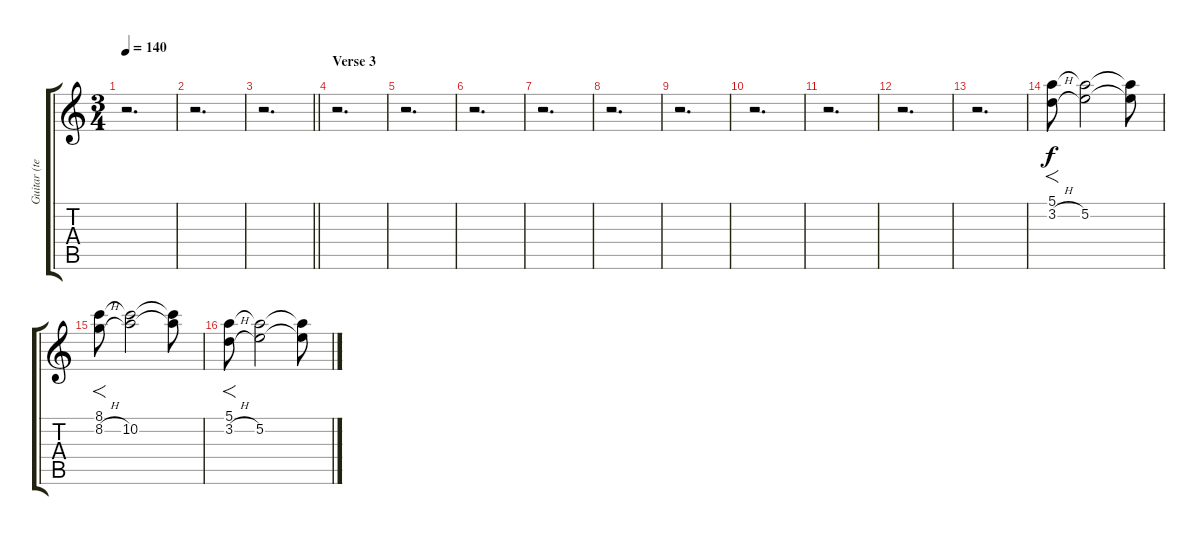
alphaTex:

\track ("Guitar (tele)" "Guitar (te") {instrument overdrivenguitar}
\staff {score tabs}
\tuning (E4 B3 G3 D3 A2 E2) {hide}
\ts (3 4)
\tempo 140
\clef g2
\ks c
r.2{d dy f} |
r.2{d} |
\barLineRight lightlight
r.2{d} |
\section ("" "Verse 3")
r.2{d} |
r.2{d} |
r.2{d} |
r.2{d} |
r.2{d} |
r.2{d} |
r.2{d} |
r.2{d} |
r.2{d} |
r.2{d} |
(5.1 3.2{h}).8{f} (5.1{t} 5.2).2 (5.1{t} 5.2{t}).8 |
(8.1 8.2{h}).8{f} (8.1{t} 10.2).2 (8.1{t} 10.2{t}).8 |
(5.1 3.2{h}).8{f} (5.1{t} 5.2).2 (5.1{t} 5.2{t}).8
